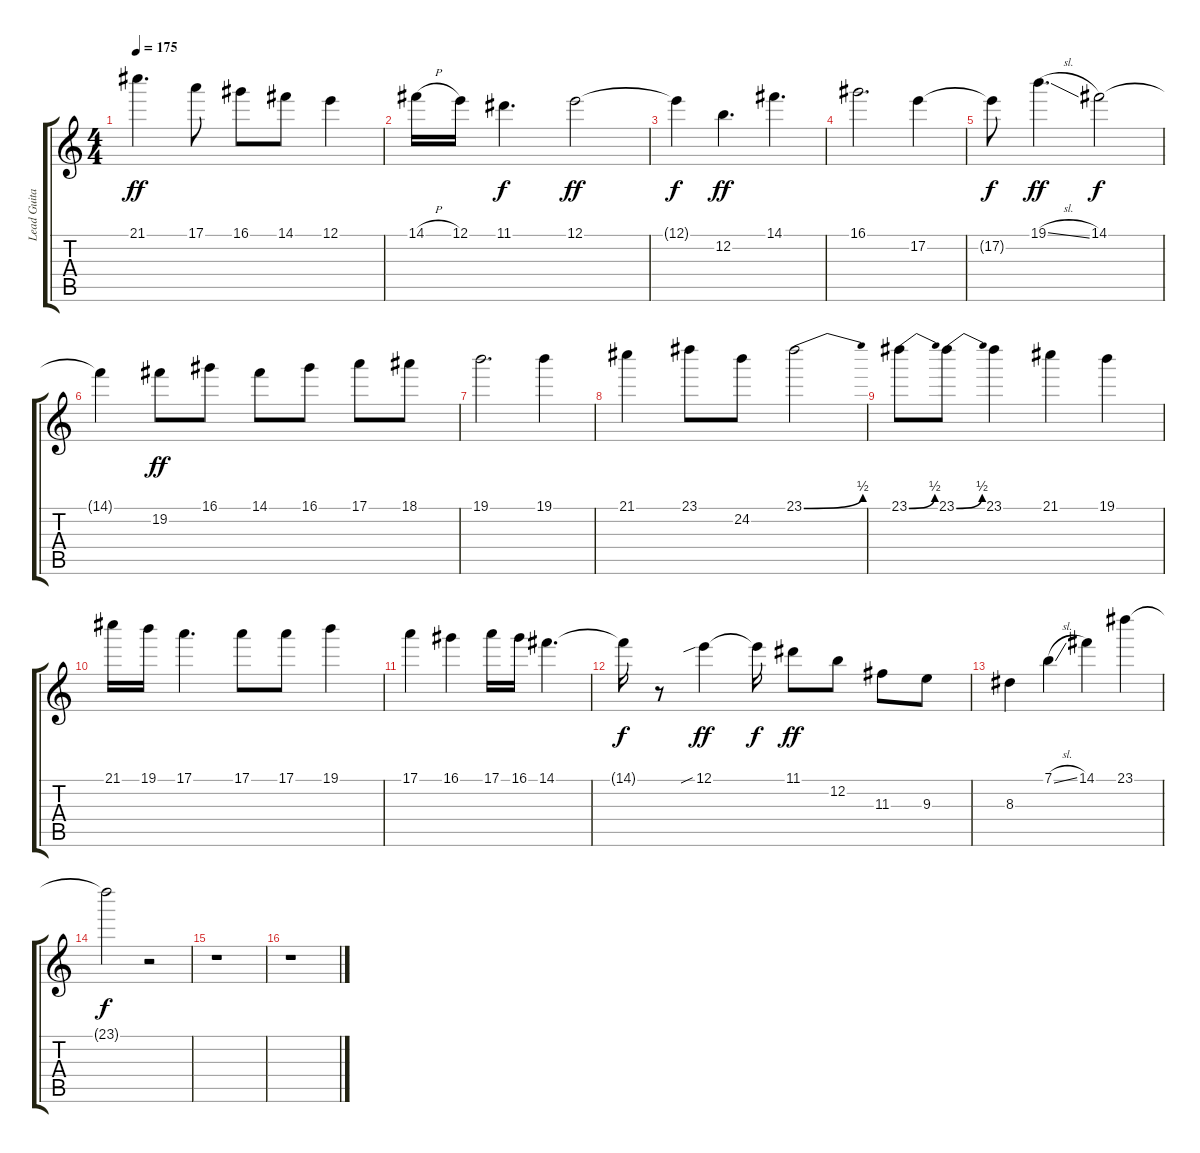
\track ("Lead Guitar/Michael Lee Firkins" "Lead Guita") {instrument distortionguitar}
\staff {score tabs}
\tuning (E4 B3 G3 D3 A2 E2) {hide}
\ts (4 4)
\tempo 175
\clef g2
\ks c
21.1.4{d dy ff} 17.1.8 16.1.8 14.1.8 12.1.4 |
14.1{h}.16 12.1.16 11.1.4{d dy f} 12.1.2{dy ff} |
12.1{t}.4{dy f} 12.2.4{d dy ff} 14.1.4{d} |
16.1.2{d} 17.2.4 |
17.2{t}.8{dy f} 19.1{sl}.4{d dy ff} 14.1.2{dy f} |
14.1{t}.4 19.2.8{dy ff} 16.1.8 14.1.8 16.1.8 17.1.8 18.1.8 |
19.1.2{d} 19.1.4 |
21.1.4 23.1.8 24.2.8 23.1{be (bend 0 0 60 2)}.2 |
23.1{be (bend 0 0 60 2)}.8 23.1{be (bend 0 0 60 2)}.8 23.1.4 21.1.4 19.1.4 |
21.1.16 19.1.16 17.1.4{d} 17.1.8 17.1.8 19.1.4 |
17.1.4 16.1.4 17.1.16 16.1.16 14.1.4{d} |
14.1{t}.16{dy f} r.8 12.1{sib}.4{dy ff} 12.1{t}.16{dy f} 11.1.8{dy ff} 12.2.8 11.3.8 9.3.8 |
8.3.4 7.1{sl}.4 14.1.4 23.1.4 |
23.1{t}.2{dy f} r.2 |
r.1 |
r.1
